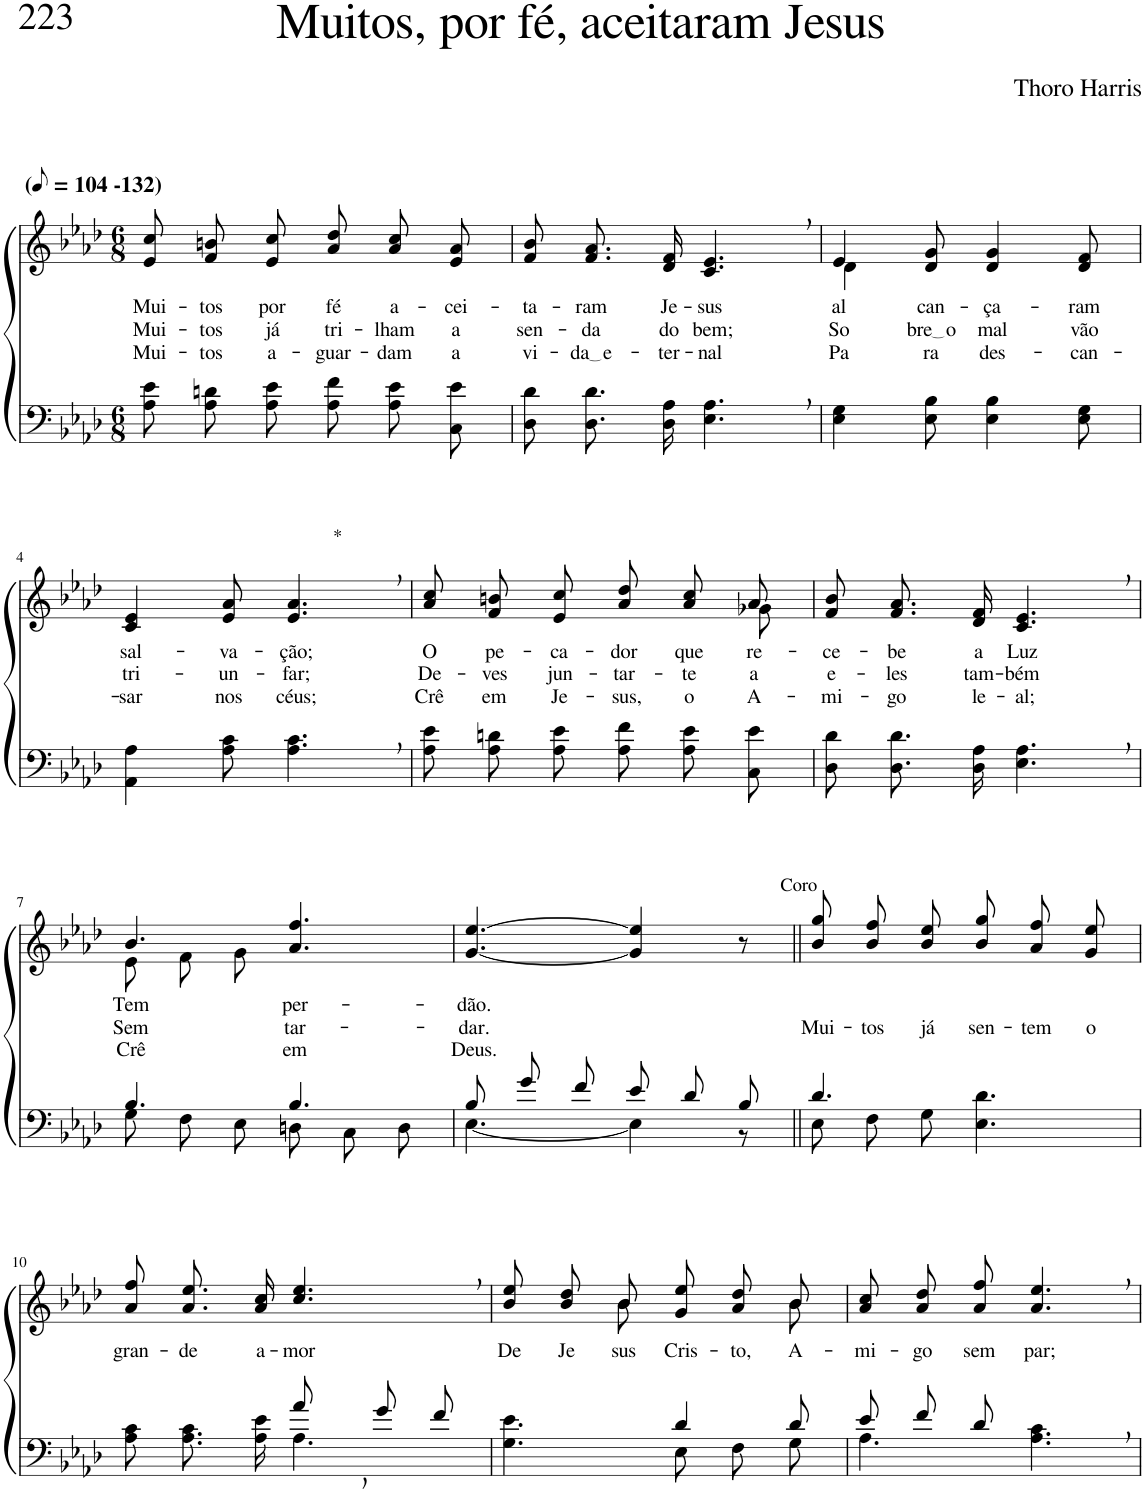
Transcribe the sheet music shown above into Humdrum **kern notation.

**kern	**kern	**text	**text	**text
*part2	*part1	*part1	*part1	*part1
*staff2	*staff1	*staff1	*staff1	*staff1
*I"Parte III e IV	*I"Parte I e II	*	*	*
*clefF4	*clefG2	*	*	*
*Trd2c3	*Trd2c3	*	*	*
*k[b-e-a-d-]	*k[b-e-a-d-]	*	*	*
*M6/8	*M6/8	*	*	*
*MM52	*MM52	*	*	*
=1	=1	=1	=1	=1
!	!LO:TX:a:B:t=(	!	!	!
!	!LO:TX:a:B:t=-132)	!	!	!
!	!	!LO:LY:b	!LO:LY:b	!LO:LY:b
8A-\ 8e-\L	8e-/ 8cc/L	Mui-	Mui-	Mui-
!	!	!LO:LY:b	!LO:LY:b	!LO:LY:b
8A-\ 8dn\	8f/ 8bn/	-tos	-tos	-tos
!	!	!LO:LY:b	!LO:LY:b	!LO:LY:b
8A-\ 8e-\J	8e-/ 8cc/J	por	já	a-
!	!	!LO:LY:b	!LO:LY:b	!LO:LY:b
8A-\ 8f\L	8a-/ 8dd-/L	fé	tri-	-guar-
!	!	!LO:LY:b	!LO:LY:b	!LO:LY:b
8A-\ 8e-\	8a-/ 8cc/	a-	-lham	-dam
!	!	!LO:LY:b	!LO:LY:b	!LO:LY:b
8C\ 8e-\J	8e-/ 8a-/J	-cei-	a	a
=2	=2	=2	=2	=2
!	!	!LO:LY:b	!LO:LY:b	!LO:LY:b
8D-\ 8d-\L	8f/ 8b-/L	-ta-	sen-	vi-
!	!	!LO:LY:b	!LO:LY:b	!LO:LY:b
8.D-\ 8.d-\	8.f/ 8.a-/	-ram	-da	da e
!	!	!LO:LY:b	!LO:LY:b	!LO:LY:b
16D-\ 16A-\Jk	16d-/ 16f/Jk	Je-	do	-ter-
!	!	!LO:LY:b	!LO:LY:b	!LO:LY:b
4.E-\, 4.A-\,	4.c/, 4.e-/,	-sus	bem;	-nal
=3	=3	=3	=3	=3
*	*^	*	*	*
!	!	!	!LO:LY:b	!LO:LY:b	!LO:LY:b
4E-\ 4G\	4e-/	4d-\	al-	So-	Pa-
!	!	!	!LO:LY:b	!LO:LY:b	!LO:LY:b
8E-\ 8B-\	8d-/ 8g/	2ryy	-can-	bre o	-ra
!	!	!	!LO:LY:b	!LO:LY:b	!LO:LY:b
4E-\ 4B-\	4d-/ 4g/	.	-ça-	mal	des-
!	!	!	!LO:LY:b	!LO:LY:b	!LO:LY:b
8E-\ 8G\	8d-/ 8f/	.	-ram	vão	-can-
*	*v	*v	*	*	*
!!LO:LB:g=z
=4	=4	=4	=4	=4
!	!	!LO:LY:b	!LO:LY:b	!LO:LY:b
4AA-\ 4A-\	4c/ 4e-/	sal-	tri-	-sar
!	!	!LO:LY:b	!LO:LY:b	!LO:LY:b
8A-\ 8c\	8e-/ 8a-/	-va-	-un-	nos
!	!LO:TX:a:t=*	!	!	!
!	!	!LO:LY:b	!LO:LY:b	!LO:LY:b
4.A-\, 4.c\,	4.e-/, 4.a-/,	-ção;	-far;	céus;
=5	=5	=5	=5	=5
!	!	!LO:LY:b	!LO:LY:b	!LO:LY:b
*	*^	*	*	*
8A-\ 8e-\L	8a-\ 8cc\L	8ryy	O	De-	Crê
!	!	!	!LO:LY:b	!LO:LY:b	!LO:LY:b
*	*v	*v	*	*	*
8A-\ 8dn\	8f\ 8bn\	pe-	-ves	em
!	!	!LO:LY:b	!LO:LY:b	!LO:LY:b
8A-\ 8e-\J	8e-\ 8cc\J	-ca-	jun-	Je-
!	!	!LO:LY:b	!LO:LY:b	!LO:LY:b
8A-\ 8f\L	8a-/ 8dd-/L	-dor	-tar-	-sus,
!	!	!LO:LY:b	!LO:LY:b	!LO:LY:b
8A-\ 8e-\	8a-/ 8cc/	que	-te	o
*	*^	*	*	*
!	!	!	!LO:LY:b	!LO:LY:b	!LO:LY:b
8C\ 8e-\J	8a-/J	8g-X\	re-	a	A-
=6	=6	=6	=6	=6	=6
!	!	!	!LO:LY:b	!LO:LY:b	!LO:LY:b
*	*v	*v	*	*	*
8D-\ 8d-\L	8f/ 8b-/L	-ce-	e-	-mi-
!	!	!LO:LY:b	!LO:LY:b	!LO:LY:b
8.D-\ 8.d-\	8.f/ 8.a-/	-be	-les	-go
!	!	!LO:LY:b	!LO:LY:b	!LO:LY:b
16D-\ 16A-\Jk	16d-/ 16f/Jk	a	tam-	le-
!	!	!LO:LY:b	!LO:LY:b	!LO:LY:b
4.E-\, 4.A-\,	4.c/, 4.e-/,	Luz	-bém	-al;
!!LO:LB:g=z
=7	=7	=7	=7	=7
*^	*^	*	*	*
!	!	!	!	!LO:LY:b	!LO:LY:b	!LO:LY:b
4.B-/	8G\L	4.b-/	8e-\L	Tem	Sem	Crê
.	8F\	.	8f\	.	.	.
.	8E-\J	.	8g\J	.	.	.
!	!	!	!	!LO:LY:b	!LO:LY:b	!LO:LY:b
4.B-/	8Dn\L	4.a-/ 4.ff/	4.ryy	per-	-tar-	em
.	8C\	.	.	.	.	.
.	8D\J	.	.	.	.	.
*	*	*v	*v	*	*	*
=8	=8	=8	=8	=8	=8
!	!	!	!LO:LY:b	!LO:LY:b	!LO:LY:b
8B-/L	[4.E-\	[4.g/ [4.ee-/	-dão.	-dar.	Deus.
8g/	.	.	.	.	.
8f/J	.	.	.	.	.
8e-/L	4E-\]	4g/] 4ee-/]	.	.	.
8d-/	.	.	.	.	.
!	!	!LO:TX:a:t=Coro	!	!	!
8B-/J	8r	8r	.	.	.
=9||	=9||	=9||	=9||	=9||	=9||
!	!	!	!	!LO:LY:b	!
4.d-/	8E-\L	8b-\ 8gg\L	.	Mui-	.
!	!	!	!	!LO:LY:b	!
.	8F\	8b-\ 8ff\	.	-tos	.
!	!	!	!	!LO:LY:b	!
.	8G\J	8b-\ 8ee-\J	.	já	.
!	!	!	!	!LO:LY:b	!
4.ryy	4.E-\ 4.d-\	8b-\ 8gg\L	.	sen-	.
!	!	!	!	!LO:LY:b	!
.	.	8a-\ 8ff\	.	-tem	.
!	!	!	!	!LO:LY:b	!
.	.	8g\ 8ee-\J	.	o	.
!!LO:LB:g=z
=10	=10	=10	=10	=10	=10
!	!	!	!LO:LY:b	!	!
4.ryy	8A-\ 8c\L	8a-\ 8ff\L	gran-	.	.
!	!	!	!LO:LY:b	!	!
.	8.A-\ 8.c\	8.a-\ 8.ee-\	-de	.	.
!	!	!	!LO:LY:b	!	!
.	16A-\ 16e-\Jk	16a-\ 16cc\Jk	a-	.	.
!	!	!	!LO:LY:b	!	!
8a-,/L	4.A-\	4.cc/, 4.ee-/,	-mor	.	.
8g/	.	.	.	.	.
8f/J	.	.	.	.	.
=11	=11	=11	=11	=11	=11
!	!	!	!LO:LY:b	!	!
*	*	*^	*	*	*
4.ryy	4.G\ 4.e-\	8b-\ 8ee-\L	4ryy	De	.	.
!	!	!	!	!LO:LY:b	!	!
.	.	8b-\ 8dd-\	.	Je-	.	.
!	!	!	!	!LO:LY:b	!	!
.	.	8b-\J	8b-\	-sus	.	.
!	!	!	!	!LO:LY:b	!	!
4d-/	8E-\L	8g/ 8ee-/L	4ryy	Cris-	.	.
!	!	!	!	!LO:LY:b	!	!
.	8F\	8a-/ 8dd-/	.	-to,	.	.
!	!	!	!	!LO:LY:b	!	!
8d-/	8G\J	8b-/J	8b-\	A-	.	.
=12	=12	=12	=12	=12	=12	=12
!	!	!	!	!LO:LY:b	!	!
*	*	*v	*v	*	*	*
8e-/L	4.A-\	8a-\ 8cc\L	-mi-	.	.
!	!	!	!LO:LY:b	!	!
8f/	.	8a-\ 8dd-\	-go	.	.
!	!	!	!LO:LY:b	!	!
8d-/J	.	8a-\ 8ff\J	sem	.	.
!	!	!	!LO:LY:b	!	!
4.ryy	4.A-\ 4.c\	4.a-/, 4.ee-/,	par;	.	.
*v	*v	*	*	*	*
=	=	=	=	=
*-	*-	*-	*-	*-
